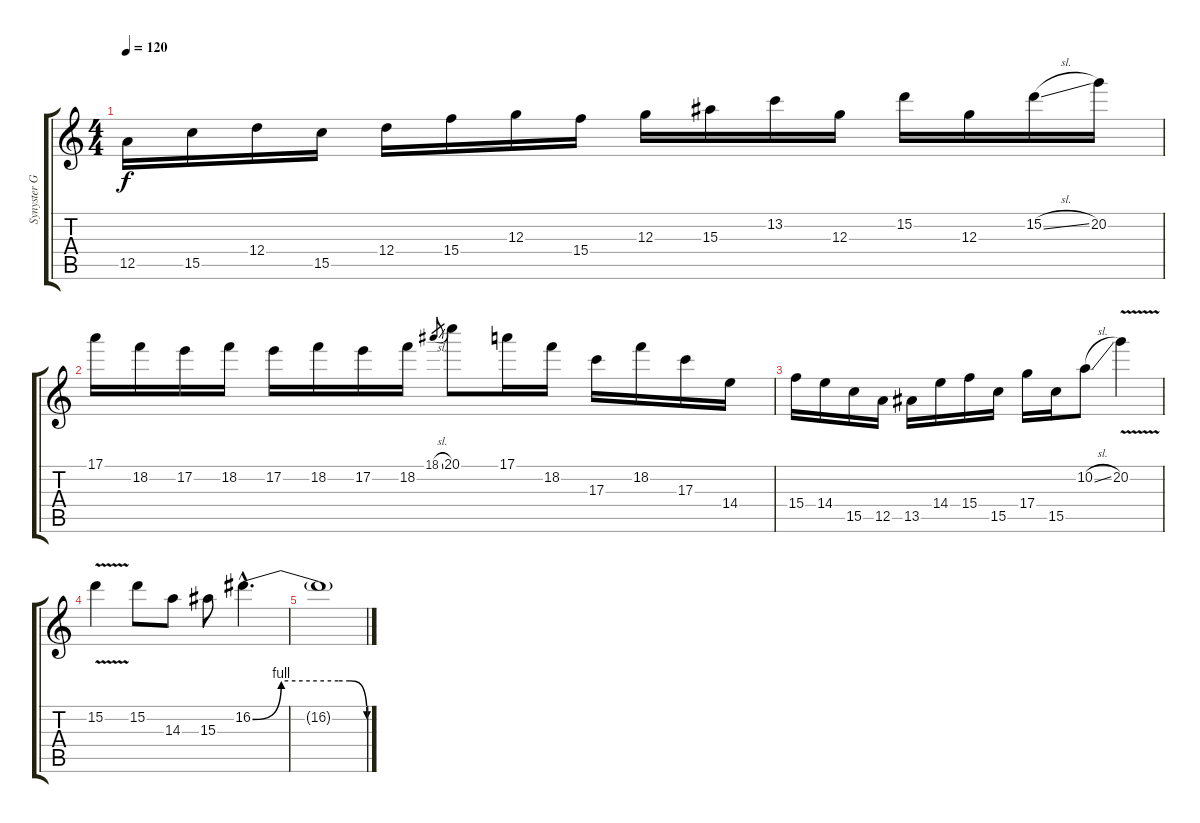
\track ("Synyster Gates (Lead)" "Synyster G") {instrument overdrivenguitar}
\staff {score tabs}
\tuning (E4 B3 G3 D3 A2 D2) {hide}
\ts (4 4)
\tempo 120
\clef g2
\ks c
12.5.16{dy f} 15.5.16 12.4.16 15.5.16 12.4.16 15.4.16 12.3.16 15.4.16 12.3.16 15.3.16 13.2.16 12.3.16 15.2.16 12.3.16 15.2{sl}.16 20.2.16 |
17.1.16 18.2.16 17.2.16 18.2.16 17.2.16 18.2.16 17.2.16 18.2.16 18.1{sl}.8{gr} 20.1.8 17.1.16 18.2.16 17.3.16 18.2.16 17.3.16 14.4.16 |
15.4.16 14.4.16 15.5.16 12.5.16 13.5.16 14.4.16 15.4.16 15.5.16 17.4.16 15.5.16 10.2{sl}.8 20.2{v}.4 |
15.2{v}.4 15.2.8 14.3.8 15.3.8 16.2{be (custom 0 0 15 4 30 4 45 4 51 4 60 0) hac}.4{d} |
16.2{t}.1
